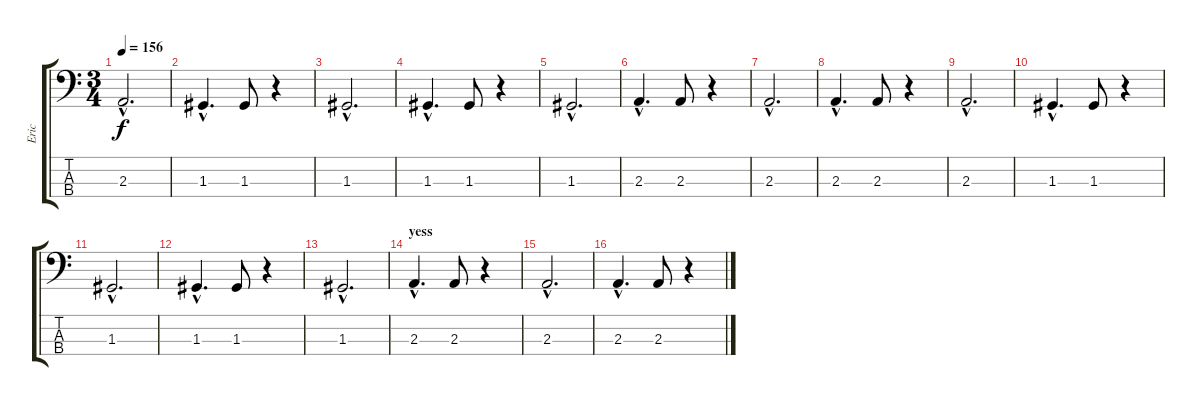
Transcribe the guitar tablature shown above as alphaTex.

\track ("Eric" "Eric") {instrument electricbasspick}
\staff {score tabs}
\tuning (F2 C2 G1 C1) {hide}
\ts (3 4)
\tempo 156
\clef f4
\ks c
2.3{hac}.2{d dy f} |
1.3{hac}.4{d} 1.3.8 r.4 |
1.3{hac}.2{d} |
1.3{hac}.4{d} 1.3.8 r.4 |
1.3{hac}.2{d} |
2.3{hac}.4{d} 2.3.8 r.4 |
2.3{hac}.2{d} |
2.3{hac}.4{d} 2.3.8 r.4 |
2.3{hac}.2{d} |
1.3{hac}.4{d} 1.3.8 r.4 |
1.3{hac}.2{d} |
1.3{hac}.4{d} 1.3.8 r.4 |
1.3{hac}.2{d} |
\section ("" "yess")
2.3{hac}.4{d} 2.3.8 r.4 |
2.3{hac}.2{d} |
2.3{hac}.4{d} 2.3.8 r.4
